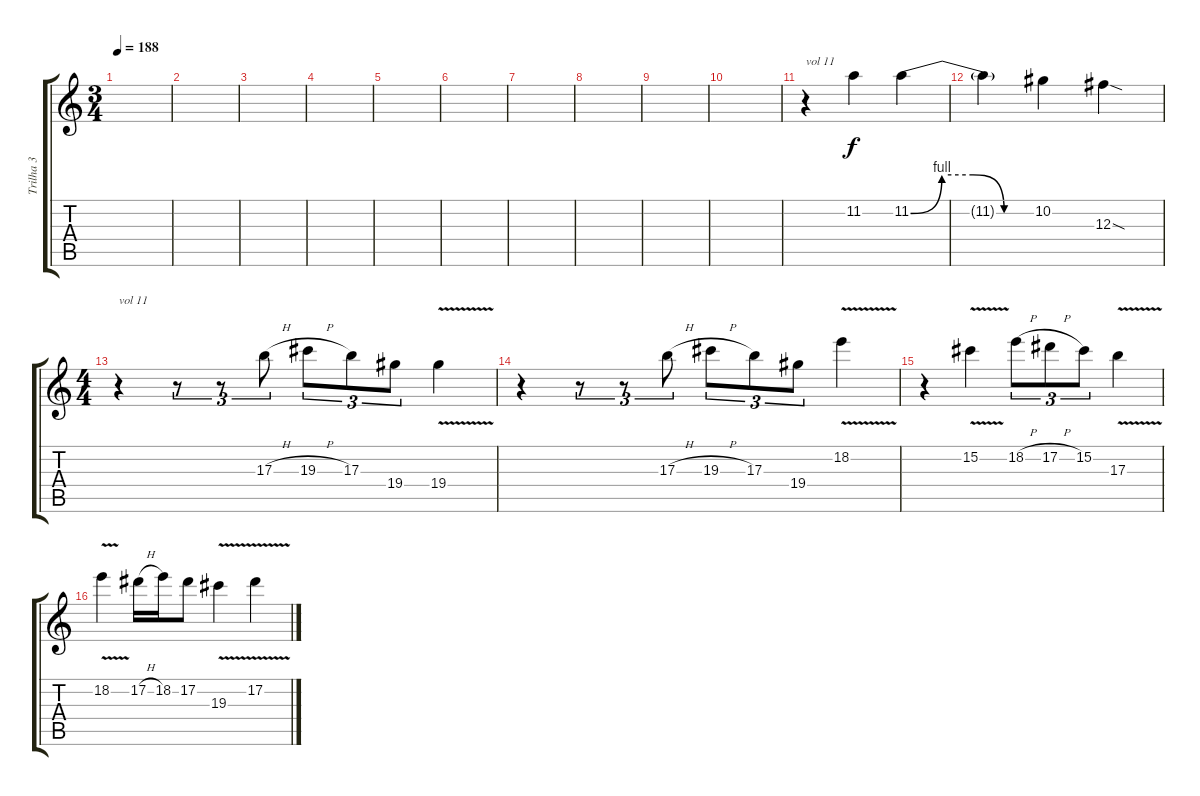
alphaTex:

\track ("Trilha 3" "Trilha 3") {instrument overdrivenguitar}
\staff {score tabs}
\tuning (Eb4 Bb3 Gb3 Db3 Ab2 Eb2) {hide}
\ts (3 4)
\tempo 188
\clef g2
\ks c
|
|
|
|
|
|
|
|
|
|
r.4{txt "vol 11" volume 11} 11.2.4 11.2{be (custom 0 0 15 4 30 4 45 0 60 0)}.4 |
11.2{t}.4 10.2.4 12.3{sod}.4 |
\ts (4 4)
r.4{txt "vol 11" volume 11} r.8{tu (3 2)} r.8{tu (3 2)} 17.3{h}.8{tu (3 2)} 19.3{h}.8{tu (3 2)} 17.3.8{tu (3 2)} 19.4.8{tu (3 2)} 19.4{v}.4 |
r.4 r.8{tu (3 2)} r.8{tu (3 2)} 17.3{h}.8{tu (3 2)} 19.3{h}.8{tu (3 2)} 17.3.8{tu (3 2)} 19.4.8{tu (3 2)} 18.2{v}.4 |
r.4 15.2{v}.4 18.2{h}.8{tu (3 2)} 17.2{h}.8{tu (3 2)} 15.2.8{tu (3 2)} 17.3{v}.4 |
18.2{v}.4 17.2{h}.16 18.2.16 17.2.8 19.3{v}.4 17.2{v}.4
